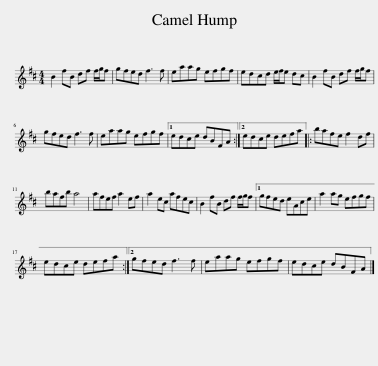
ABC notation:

X:1
L:1/8
M:4/4
I:linebreak $
K:D
V:1 treble
V:1
 B2 fB df f/g/f | gfed f3 f | eaag efgf | edcd e/f/e dc | B2 fB df f/g/f |$ %5
 gfed f3 f | eaag efgf |1 edce dBFA :|2 edce defa |: bafe f2 df |$ %10
 bafb a4 | afef a2 ef | a2 ec afec | B2 fB df f/g/f |1 gfed eAce | %15
 a2 ag efgf |$ edce defa :|2 gfed f3 f | eaag efgf | edce dBFA |] %20
